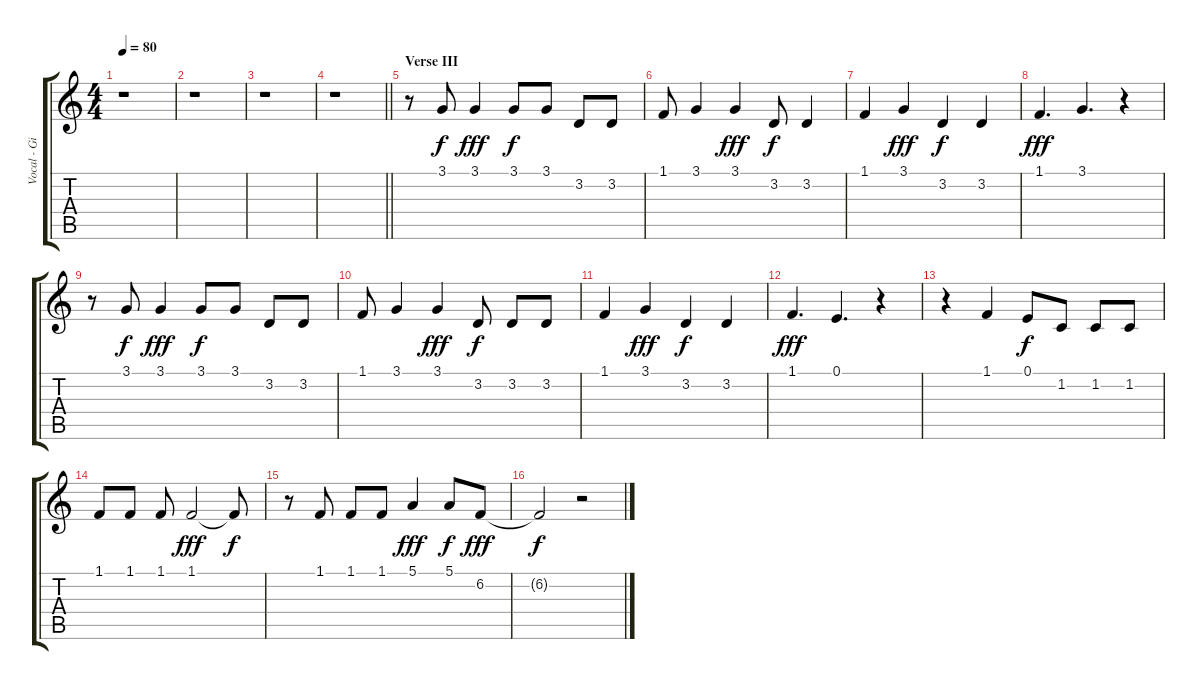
\track ("Vocal - Gillan" "Vocal - Gi") {instrument voiceoohs}
\staff {score tabs}
\tuning (E4 B3 G3 D3 A2 E2) {hide}
\ts (4 4)
\tempo 80
\clef g2
\ks c
r.1{dy f} |
r.1 |
r.1 |
\barLineRight lightlight
r.1 |
\section ("" "Verse III")
r.8 3.1.8 3.1.4{dy fff} 3.1.8{dy f} 3.1.8 3.2.8 3.2.8 |
1.1.8 3.1.4 3.1.4{dy fff} 3.2.8{dy f} 3.2.4 |
1.1.4 3.1.4{dy fff} 3.2.4{dy f} 3.2.4 |
1.1.4{d dy fff} 3.1.4{d} r.4 |
r.8 3.1.8{dy f} 3.1.4{dy fff} 3.1.8{dy f} 3.1.8 3.2.8 3.2.8 |
1.1.8 3.1.4 3.1.4{dy fff} 3.2.8{dy f} 3.2.8 3.2.8 |
1.1.4 3.1.4{dy fff} 3.2.4{dy f} 3.2.4 |
1.1.4{d dy fff} 0.1.4{d} r.4 |
r.4 1.1.4 0.1.8{dy f} 1.2.8 1.2.8 1.2.8 |
1.1.8 1.1.8 1.1.8 1.1.2{dy fff} 1.1{t}.8{dy f} |
r.8 1.1.8 1.1.8 1.1.8 5.1.4{dy fff} 5.1.8{dy f} 6.2.8{dy fff} |
6.2{t}.2{dy f} r.2
